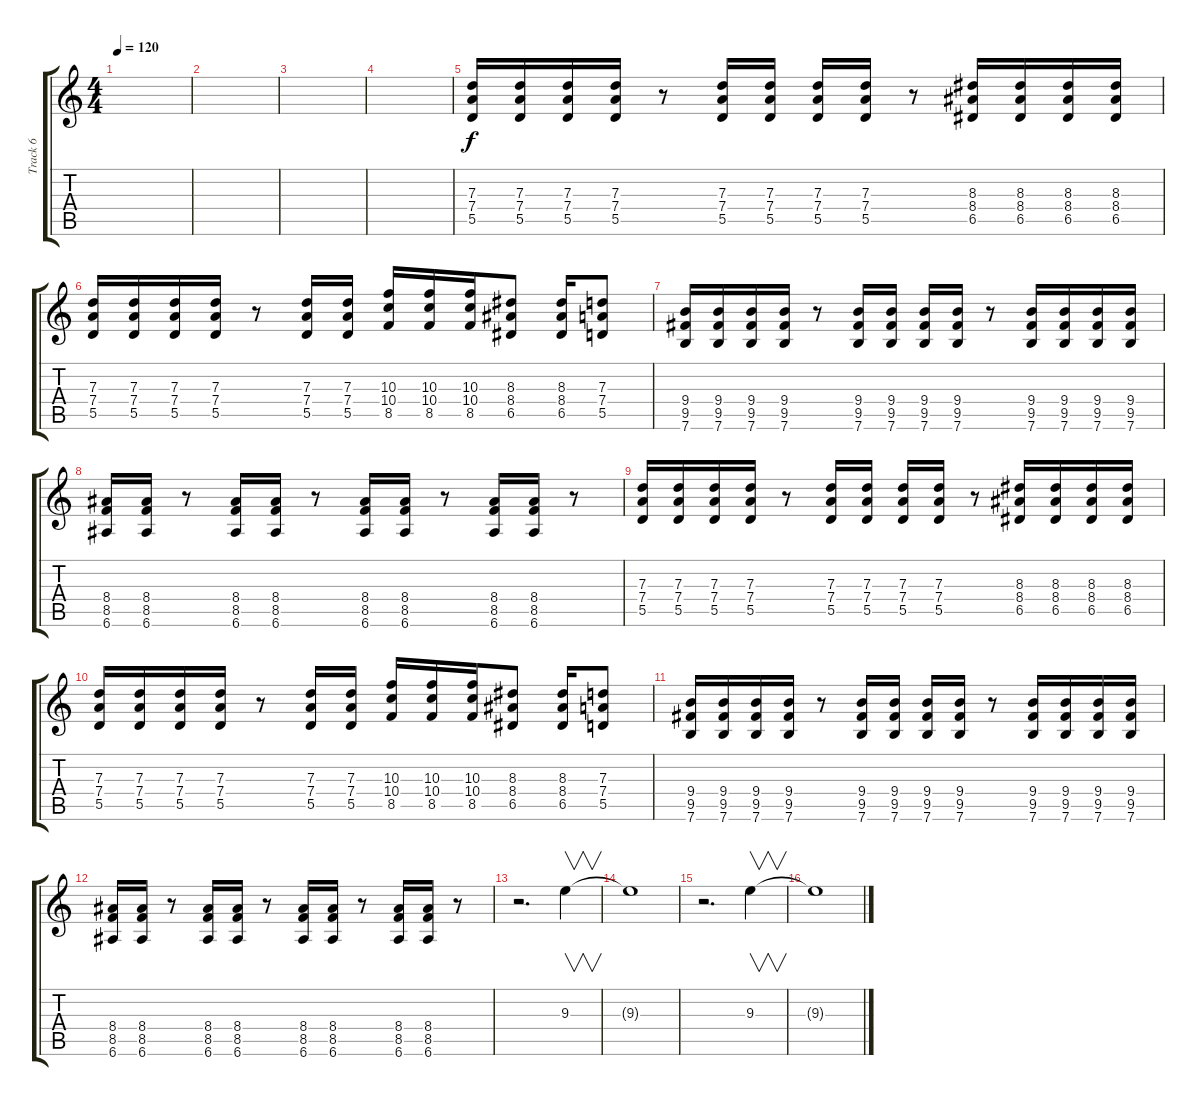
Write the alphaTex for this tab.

\track ("Track 6" "Track 6") {instrument overdrivenguitar}
\staff {score tabs}
\tuning (E4 B3 G3 D3 A2 E2) {hide}
\ts (4 4)
\tempo 120
\clef g2
\ks c
|
|
|
|
(7.3 7.4 5.5).16 (7.3 7.4 5.5).16 (7.3 7.4 5.5).16 (7.3 7.4 5.5).16 r.8 (7.3 7.4 5.5).16 (7.3 7.4 5.5).16 (7.3 7.4 5.5).16 (7.3 7.4 5.5).16 r.8 (8.3 8.4 6.5).16 (8.3 8.4 6.5).16 (8.3 8.4 6.5).16 (8.3 8.4 6.5).16 |
(7.3 7.4 5.5).16 (7.3 7.4 5.5).16 (7.3 7.4 5.5).16 (7.3 7.4 5.5).16 r.8 (7.3 7.4 5.5).16 (7.3 7.4 5.5).16 (10.3 10.4 8.5).16 (10.3 10.4 8.5).16 (10.3 10.4 8.5).16 (8.3 8.4 6.5).8 (8.3 8.4 6.5).16 (7.3 7.4 5.5).8 |
(9.4 9.5 7.6).16 (9.4 9.5 7.6).16 (9.4 9.5 7.6).16 (9.4 9.5 7.6).16 r.8 (9.4 9.5 7.6).16 (9.4 9.5 7.6).16 (9.4 9.5 7.6).16 (9.4 9.5 7.6).16 r.8 (9.4 9.5 7.6).16 (9.4 9.5 7.6).16 (9.4 9.5 7.6).16 (9.4 9.5 7.6).16 |
(8.4 8.5 6.6).16 (8.4 8.5 6.6).16 r.8 (8.4 8.5 6.6).16 (8.4 8.5 6.6).16 r.8 (8.4 8.5 6.6).16 (8.4 8.5 6.6).16 r.8 (8.4 8.5 6.6).16 (8.4 8.5 6.6).16 r.8 |
(7.3 7.4 5.5).16 (7.3 7.4 5.5).16 (7.3 7.4 5.5).16 (7.3 7.4 5.5).16 r.8 (7.3 7.4 5.5).16 (7.3 7.4 5.5).16 (7.3 7.4 5.5).16 (7.3 7.4 5.5).16 r.8 (8.3 8.4 6.5).16 (8.3 8.4 6.5).16 (8.3 8.4 6.5).16 (8.3 8.4 6.5).16 |
(7.3 7.4 5.5).16 (7.3 7.4 5.5).16 (7.3 7.4 5.5).16 (7.3 7.4 5.5).16 r.8 (7.3 7.4 5.5).16 (7.3 7.4 5.5).16 (10.3 10.4 8.5).16 (10.3 10.4 8.5).16 (10.3 10.4 8.5).16 (8.3 8.4 6.5).8 (8.3 8.4 6.5).16 (7.3 7.4 5.5).8 |
(9.4 9.5 7.6).16 (9.4 9.5 7.6).16 (9.4 9.5 7.6).16 (9.4 9.5 7.6).16 r.8 (9.4 9.5 7.6).16 (9.4 9.5 7.6).16 (9.4 9.5 7.6).16 (9.4 9.5 7.6).16 r.8 (9.4 9.5 7.6).16 (9.4 9.5 7.6).16 (9.4 9.5 7.6).16 (9.4 9.5 7.6).16 |
(8.4 8.5 6.6).16 (8.4 8.5 6.6).16 r.8 (8.4 8.5 6.6).16 (8.4 8.5 6.6).16 r.8 (8.4 8.5 6.6).16 (8.4 8.5 6.6).16 r.8 (8.4 8.5 6.6).16 (8.4 8.5 6.6).16 r.8 |
r.2{d volume 0} 9.3.4{v} |
9.3{t}.1{volume 16} |
r.2{d volume 0} 9.3.4{v} |
9.3{t}.1{volume 16}
